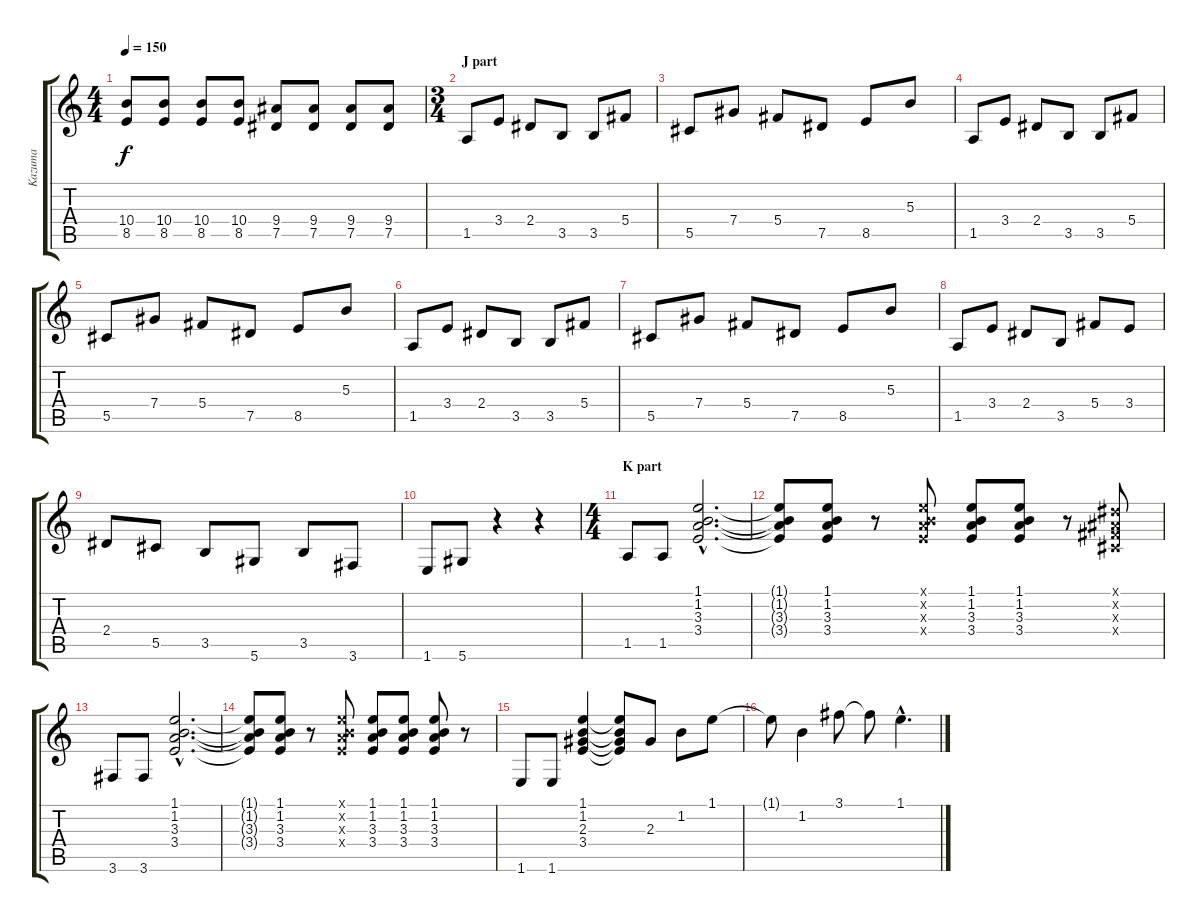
\track ("Kazuma" "Kazuma") {instrument distortionguitar}
\staff {score tabs}
\tuning (Eb4 Bb3 Gb3 Db3 Ab2 Eb2) {hide}
\ts (4 4)
\tempo 150
\clef g2
\ks c
(10.4 8.5).8{dy f} (10.4 8.5).8 (10.4 8.5).8 (10.4 8.5).8 (9.4 7.5).8 (9.4 7.5).8 (9.4 7.5).8 (9.4 7.5).8 |
\ts (3 4)
\section ("" "J part")
1.5.8 3.4.8 2.4.8 3.5.8 3.5.8 5.4.8 |
5.5.8 7.4.8 5.4.8 7.5.8 8.5.8 5.3.8 |
1.5.8 3.4.8 2.4.8 3.5.8 3.5.8 5.4.8 |
5.5.8 7.4.8 5.4.8 7.5.8 8.5.8 5.3.8 |
1.5.8 3.4.8 2.4.8 3.5.8 3.5.8 5.4.8 |
5.5.8 7.4.8 5.4.8 7.5.8 8.5.8 5.3.8 |
1.5.8 3.4.8 2.4.8 3.5.8 5.4.8 3.4.8 |
2.4.8 5.5.8 3.5.8 5.6.8 3.5.8 3.6.8 |
1.6.8 5.6.8 r.4 r.4 |
\ts (4 4)
\section ("" "K part")
1.5.8 1.5.8 (1.1{hac} 1.2{hac} 3.3{hac} 3.4{hac}).2{d} |
(1.1{t} 1.2{t} 3.3{t} 3.4{t}).8 (1.1 1.2 3.3 3.4).8 r.8 (1.1{x} 1.2{x} 3.3{x} 3.4{x}).8 (1.1 1.2 3.3 3.4).8 (1.1 1.2 3.3 3.4).8 r.8 (0.1{x} 0.2{x} 0.3{x} 0.4{x}).8 |
3.6.8 3.6.8 (1.1{hac} 1.2{hac} 3.3{hac} 3.4{hac}).2{d} |
(1.1{t} 1.2{t} 3.3{t} 3.4{t}).8 (1.1 1.2 3.3 3.4).8 r.8 (1.1{x} 1.2{x} 3.3{x} 3.4{x}).8 (1.1 1.2 3.3 3.4).8 (1.1 1.2 3.3 3.4).8 (1.1 1.2 3.3 3.4).8 r.8 |
1.6.8 1.6.8 (1.1 1.2 2.3 3.4).4 (1.1{t} 1.2{t} 2.3{t} 3.4{t}).8 2.3.8 1.2.8 1.1.8 |
1.1{t}.8 1.2.4 3.1.8 3.1{t}.8 1.1{hac}.4{d}
